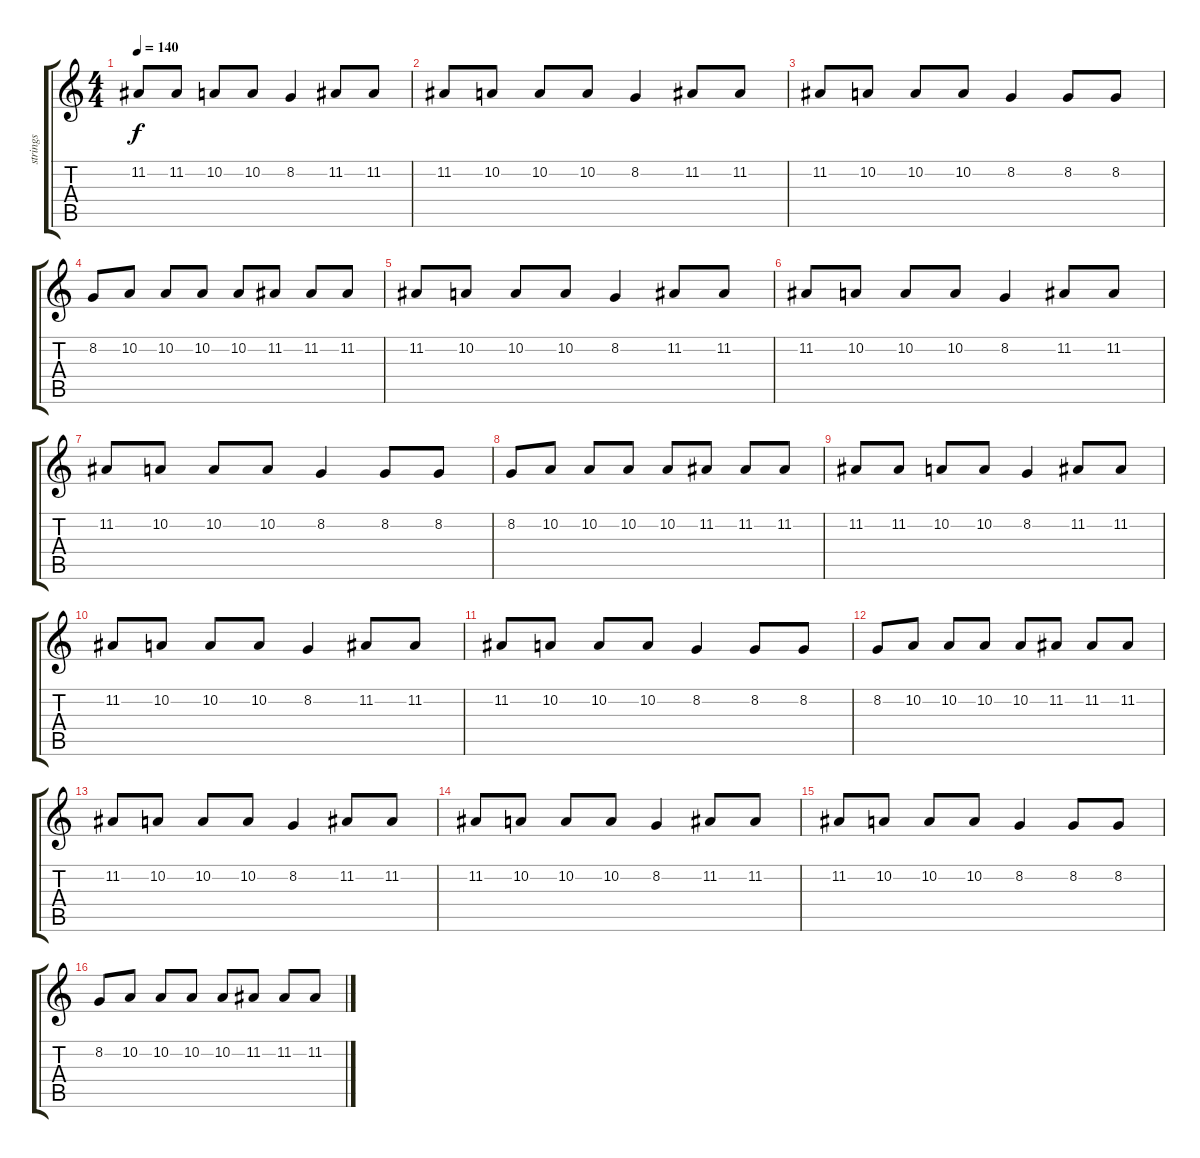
\track ("strings" "strings") {instrument stringensemble1}
\staff {score tabs}
\tuning (E4 B3 G3 D3 A2 E2) {hide}
\ts (4 4)
\tempo 140
\clef g2
\ks c
11.2.8{dy f} 11.2.8 10.2.8 10.2.8 8.2.4 11.2.8 11.2.8 |
11.2.8 10.2.8 10.2.8 10.2.8 8.2.4 11.2.8 11.2.8 |
11.2.8 10.2.8 10.2.8 10.2.8 8.2.4 8.2.8 8.2.8 |
8.2.8 10.2.8 10.2.8 10.2.8 10.2.8 11.2.8 11.2.8 11.2.8 |
11.2.8 10.2.8 10.2.8 10.2.8 8.2.4 11.2.8 11.2.8 |
11.2.8 10.2.8 10.2.8 10.2.8 8.2.4 11.2.8 11.2.8 |
11.2.8 10.2.8 10.2.8 10.2.8 8.2.4 8.2.8 8.2.8 |
8.2.8 10.2.8 10.2.8 10.2.8 10.2.8 11.2.8 11.2.8 11.2.8 |
11.2.8 11.2.8 10.2.8 10.2.8 8.2.4 11.2.8 11.2.8 |
11.2.8 10.2.8 10.2.8 10.2.8 8.2.4 11.2.8 11.2.8 |
11.2.8 10.2.8 10.2.8 10.2.8 8.2.4 8.2.8 8.2.8 |
8.2.8 10.2.8 10.2.8 10.2.8 10.2.8 11.2.8 11.2.8 11.2.8 |
11.2.8 10.2.8 10.2.8 10.2.8 8.2.4 11.2.8 11.2.8 |
11.2.8 10.2.8 10.2.8 10.2.8 8.2.4 11.2.8 11.2.8 |
11.2.8 10.2.8 10.2.8 10.2.8 8.2.4 8.2.8 8.2.8 |
8.2.8 10.2.8 10.2.8 10.2.8 10.2.8 11.2.8 11.2.8 11.2.8
